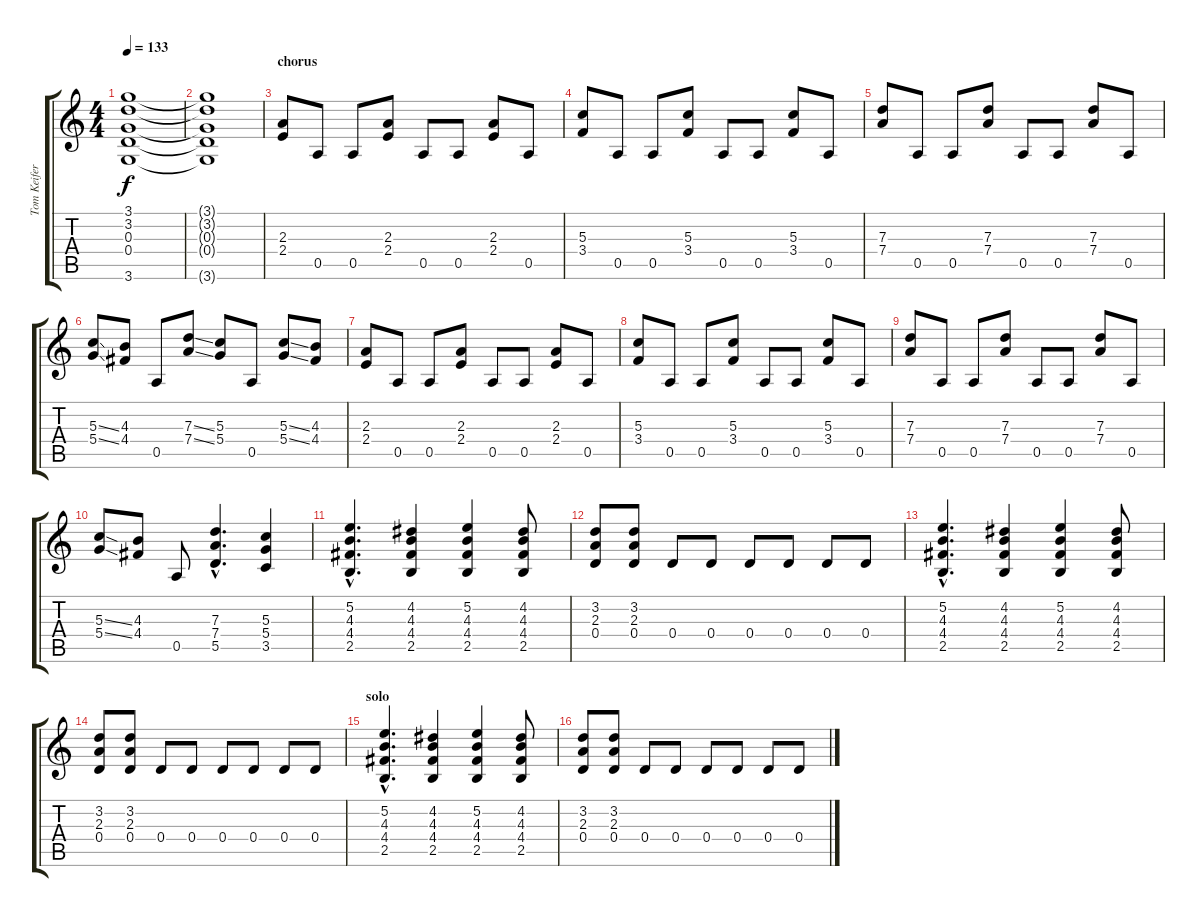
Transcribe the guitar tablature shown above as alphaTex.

\track ("Tom Keifer" "Tom Keifer") {instrument distortionguitar}
\staff {score tabs}
\tuning (E4 B3 G3 D3 A2 E2) {hide}
\ts (4 4)
\tempo 133
\clef g2
\ks c
(3.1 3.2 0.3 0.4 3.6).1{dy f} |
(3.1{t} 3.2{t} 0.3{t} 0.4{t} 3.6{t}).1 |
\section ("" "chorus")
(2.3 2.4).8 0.5.8 0.5.8 (2.3 2.4).8 0.5.8 0.5.8 (2.3 2.4).8 0.5.8 |
(5.3 3.4).8 0.5.8 0.5.8 (5.3 3.4).8 0.5.8 0.5.8 (5.3 3.4).8 0.5.8 |
(7.3 7.4).8 0.5.8 0.5.8 (7.3 7.4).8 0.5.8 0.5.8 (7.3 7.4).8 0.5.8 |
(5.3{ss} 5.4{ss}).8 (4.3 4.4).8 0.5.8 (7.3{ss} 7.4{ss}).8 (5.3 5.4).8 0.5.8 (5.3{ss} 5.4{ss}).8 (4.3 4.4).8 |
(2.3 2.4).8 0.5.8 0.5.8 (2.3 2.4).8 0.5.8 0.5.8 (2.3 2.4).8 0.5.8 |
(5.3 3.4).8 0.5.8 0.5.8 (5.3 3.4).8 0.5.8 0.5.8 (5.3 3.4).8 0.5.8 |
(7.3 7.4).8 0.5.8 0.5.8 (7.3 7.4).8 0.5.8 0.5.8 (7.3 7.4).8 0.5.8 |
(5.3{ss} 5.4{ss}).8 (4.3 4.4).8 0.5.8 (7.3{hac} 7.4{hac} 5.5{hac}).4{d} (5.3 5.4 3.5).4 |
(5.2{hac} 4.3{hac} 4.4{hac} 2.5{hac}).4{d} (4.2 4.3 4.4 2.5).4 (5.2 4.3 4.4 2.5).4 (4.2 4.3 4.4 2.5).8 |
(3.2 2.3 0.4).8 (3.2 2.3 0.4).8 0.4.8 0.4.8 0.4.8 0.4.8 0.4.8 0.4.8 |
(5.2{hac} 4.3{hac} 4.4{hac} 2.5{hac}).4{d} (4.2 4.3 4.4 2.5).4 (5.2 4.3 4.4 2.5).4 (4.2 4.3 4.4 2.5).8 |
(3.2 2.3 0.4).8 (3.2 2.3 0.4).8 0.4.8 0.4.8 0.4.8 0.4.8 0.4.8 0.4.8 |
\section ("" "solo")
(5.2{hac} 4.3{hac} 4.4{hac} 2.5{hac}).4{d volume 16} (4.2 4.3 4.4 2.5).4 (5.2 4.3 4.4 2.5).4 (4.2 4.3 4.4 2.5).8 |
(3.2 2.3 0.4).8 (3.2 2.3 0.4).8 0.4.8 0.4.8 0.4.8 0.4.8 0.4.8 0.4.8
